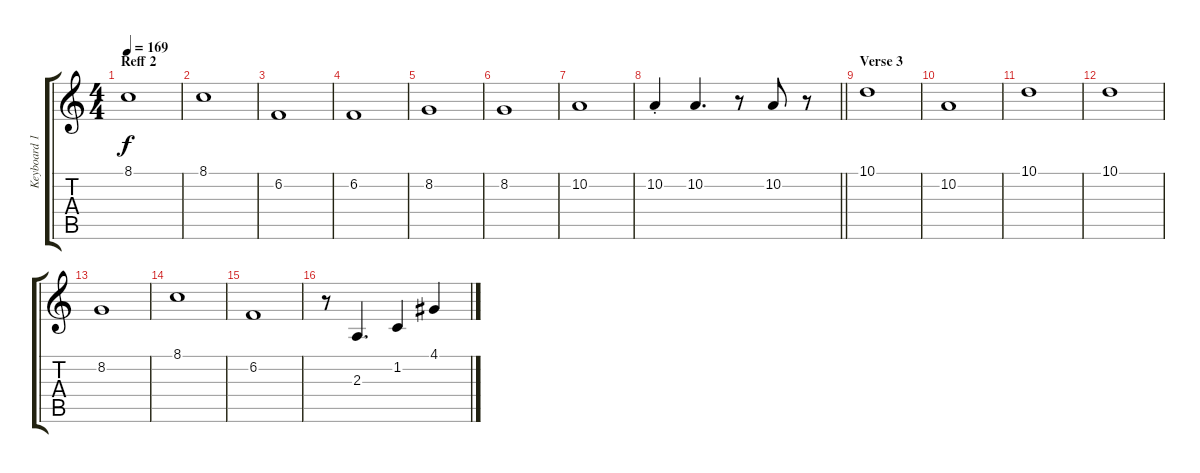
\track ("Keyboard 1" "Keyboard 1") {instrument tremolostrings}
\staff {score tabs}
\tuning (E4 B3 G3 D3 A2 E2) {hide}
\ts (4 4)
\section ("" "Reff 2")
\tempo 169
\clef g2
\ks c
8.1.1{dy f} |
8.1.1 |
6.2.1 |
6.2.1 |
8.2.1 |
8.2.1 |
10.2.1 |
\barLineRight lightlight
10.2{st}.4 10.2.4{d} r.8 10.2.8 r.8 |
\section ("" "Verse 3")
10.1.1 |
10.2.1 |
10.1.1 |
10.1.1 |
8.2.1 |
8.1.1 |
6.2.1 |
r.8 2.3.4{d} 1.2.4 4.1.4
